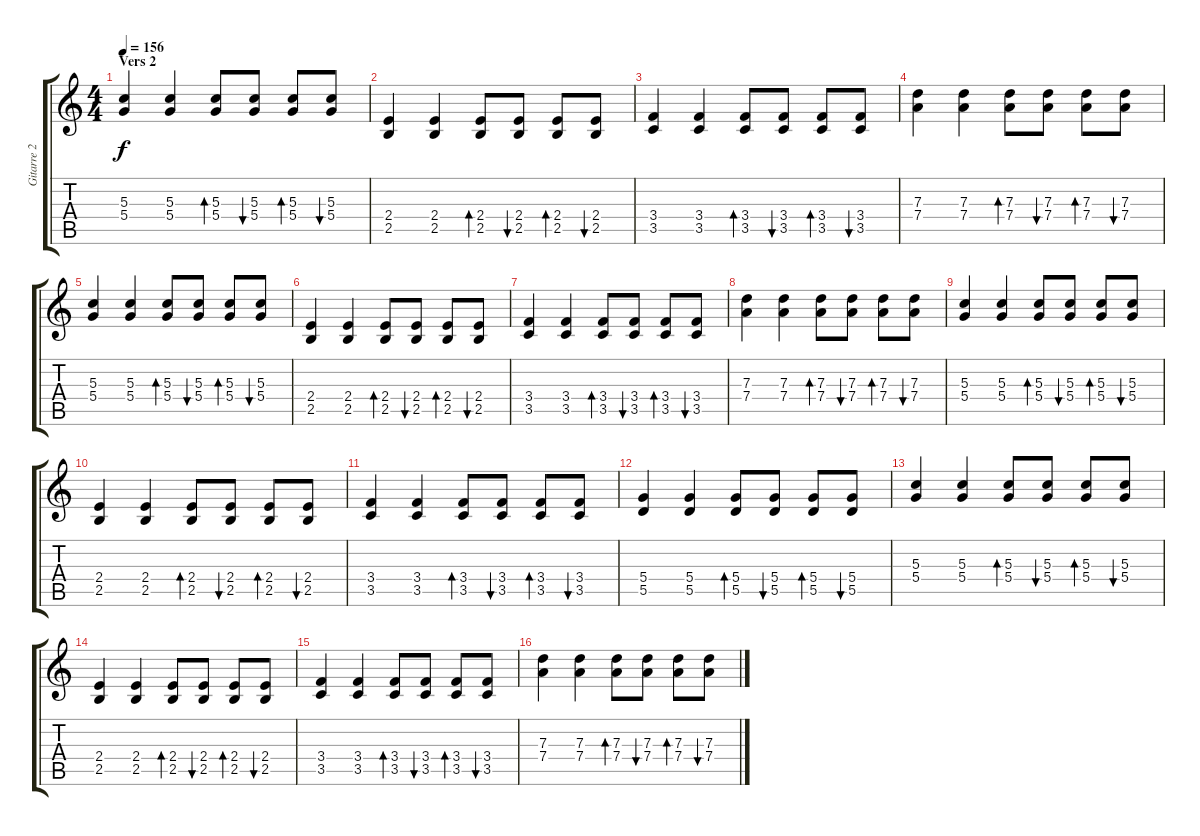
\track ("Gitarre 2" "Gitarre 2") {instrument electricguitarclean}
\staff {score tabs}
\tuning (E4 B3 G3 D3 A2 E2) {hide}
\ts (4 4)
\section ("" "Vers 2")
\tempo 156
\clef g2
\ks c
(5.3 5.4).4{dy f instrument electricguitarclean} (5.3 5.4).4 (5.3 5.4).8{bd 60} (5.3 5.4).8{bu 60} (5.3 5.4).8{bd 60} (5.3 5.4).8{bu 60} |
(2.4 2.5).4 (2.4 2.5).4 (2.4 2.5).8{bd 60} (2.4 2.5).8{bu 60} (2.4 2.5).8{bd 60} (2.4 2.5).8{bu 60} |
(3.4 3.5).4 (3.4 3.5).4 (3.4 3.5).8{bd 60} (3.4 3.5).8{bu 60} (3.4 3.5).8{bd 60} (3.4 3.5).8{bu 60} |
(7.3 7.4).4 (7.3 7.4).4 (7.3 7.4).8{bd 60} (7.3 7.4).8{bu 60} (7.3 7.4).8{bd 60} (7.3 7.4).8{bu 60} |
(5.3 5.4).4 (5.3 5.4).4 (5.3 5.4).8{bd 60} (5.3 5.4).8{bu 60} (5.3 5.4).8{bd 60} (5.3 5.4).8{bu 60} |
(2.4 2.5).4 (2.4 2.5).4 (2.4 2.5).8{bd 60} (2.4 2.5).8{bu 60} (2.4 2.5).8{bd 60} (2.4 2.5).8{bu 60} |
(3.4 3.5).4 (3.4 3.5).4 (3.4 3.5).8{bd 60} (3.4 3.5).8{bu 60} (3.4 3.5).8{bd 60} (3.4 3.5).8{bu 60} |
(7.3 7.4).4 (7.3 7.4).4 (7.3 7.4).8{bd 60} (7.3 7.4).8{bu 60} (7.3 7.4).8{bd 60} (7.3 7.4).8{bu 60} |
(5.3 5.4).4 (5.3 5.4).4 (5.3 5.4).8{bd 60} (5.3 5.4).8{bu 60} (5.3 5.4).8{bd 60} (5.3 5.4).8{bu 60} |
(2.4 2.5).4 (2.4 2.5).4 (2.4 2.5).8{bd 60} (2.4 2.5).8{bu 60} (2.4 2.5).8{bd 60} (2.4 2.5).8{bu 60} |
(3.4 3.5).4 (3.4 3.5).4 (3.4 3.5).8{bd 60} (3.4 3.5).8{bu 60} (3.4 3.5).8{bd 60} (3.4 3.5).8{bu 60} |
(5.4 5.5).4 (5.4 5.5).4 (5.4 5.5).8{bd 60} (5.4 5.5).8{bu 60} (5.4 5.5).8{bd 60} (5.4 5.5).8{bu 60} |
(5.3 5.4).4 (5.3 5.4).4 (5.3 5.4).8{bd 60} (5.3 5.4).8{bu 60} (5.3 5.4).8{bd 60} (5.3 5.4).8{bu 60} |
(2.4 2.5).4 (2.4 2.5).4 (2.4 2.5).8{bd 60} (2.4 2.5).8{bu 60} (2.4 2.5).8{bd 60} (2.4 2.5).8{bu 60} |
(3.4 3.5).4 (3.4 3.5).4 (3.4 3.5).8{bd 60} (3.4 3.5).8{bu 60} (3.4 3.5).8{bd 60} (3.4 3.5).8{bu 60} |
(7.3 7.4).4 (7.3 7.4).4 (7.3 7.4).8{bd 60} (7.3 7.4).8{bu 60} (7.3 7.4).8{bd 60} (7.3 7.4).8{bu 60}
